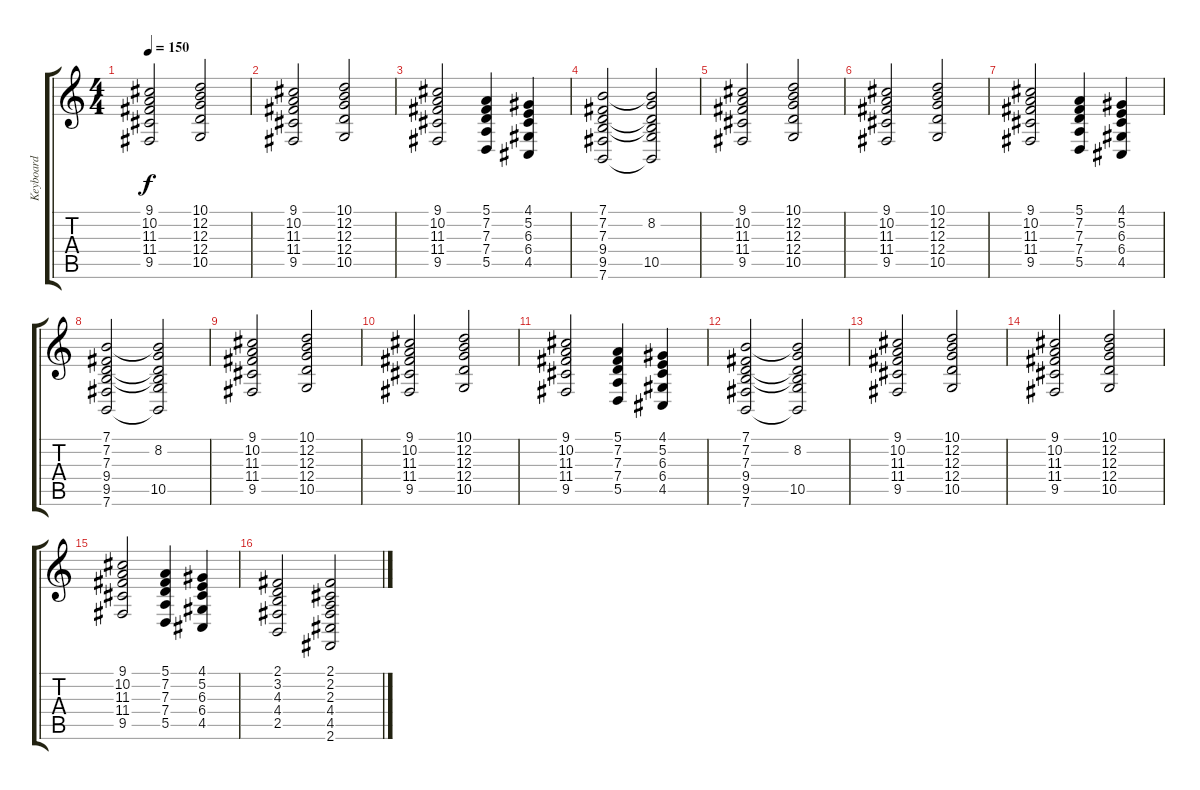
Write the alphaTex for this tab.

\track ("Keyboard" "Keyboard") {instrument choiraahs}
\staff {score tabs}
\tuning (E4 B3 G3 D3 A2 E2) {hide}
\ts (4 4)
\tempo 150
\clef g2
\ks c
(9.1 10.2 11.3 11.4 9.5).2{dy f} (10.1 12.2 12.3 12.4 10.5).2 |
(9.1 10.2 11.3 11.4 9.5).2 (10.1 12.2 12.3 12.4 10.5).2 |
(9.1 10.2 11.3 11.4 9.5).2 (5.1 7.2 7.3 7.4 5.5).4 (4.1 5.2 6.3 6.4 4.5).4 |
(7.1 7.2 7.3 9.4 9.5 7.6).2 (7.1{t} 8.2 7.3{t} 9.4{t} 10.5 7.6{t}).2 |
(9.1 10.2 11.3 11.4 9.5).2 (10.1 12.2 12.3 12.4 10.5).2 |
(9.1 10.2 11.3 11.4 9.5).2 (10.1 12.2 12.3 12.4 10.5).2 |
(9.1 10.2 11.3 11.4 9.5).2 (5.1 7.2 7.3 7.4 5.5).4 (4.1 5.2 6.3 6.4 4.5).4 |
(7.1 7.2 7.3 9.4 9.5 7.6).2 (7.1{t} 8.2 7.3{t} 9.4{t} 10.5 7.6{t}).2 |
(9.1 10.2 11.3 11.4 9.5).2 (10.1 12.2 12.3 12.4 10.5).2 |
(9.1 10.2 11.3 11.4 9.5).2 (10.1 12.2 12.3 12.4 10.5).2 |
(9.1 10.2 11.3 11.4 9.5).2 (5.1 7.2 7.3 7.4 5.5).4 (4.1 5.2 6.3 6.4 4.5).4 |
(7.1 7.2 7.3 9.4 9.5 7.6).2 (7.1{t} 8.2 7.3{t} 9.4{t} 10.5 7.6{t}).2 |
(9.1 10.2 11.3 11.4 9.5).2 (10.1 12.2 12.3 12.4 10.5).2 |
(9.1 10.2 11.3 11.4 9.5).2 (10.1 12.2 12.3 12.4 10.5).2 |
(9.1 10.2 11.3 11.4 9.5).2 (5.1 7.2 7.3 7.4 5.5).4 (4.1 5.2 6.3 6.4 4.5).4 |
(2.1 3.2 4.3 4.4 2.5).2 (2.1 2.2 2.3 4.4 4.5 2.6).2
